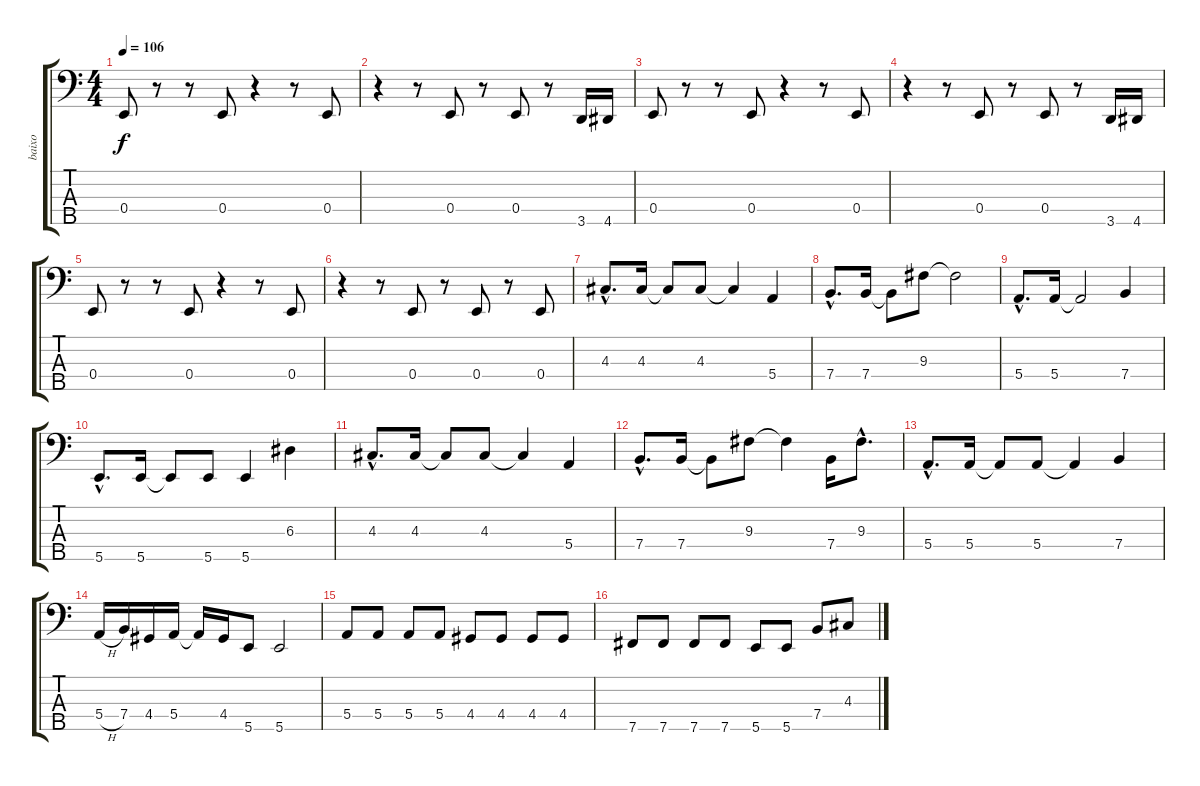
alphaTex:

\track ("baixo" "baixo") {instrument electricbassfinger}
\staff {score tabs}
\tuning (G2 D2 A1 E1 B0) {hide}
\ts (4 4)
\tempo 106
\clef f4
\ks c
0.4.8{dy f} r.8 r.8 0.4.8 r.4 r.8 0.4.8 |
r.4 r.8 0.4.8 r.8 0.4.8 r.8 3.5.16 4.5.16 |
0.4.8 r.8 r.8 0.4.8 r.4 r.8 0.4.8 |
r.4 r.8 0.4.8 r.8 0.4.8 r.8 3.5.16 4.5.16 |
0.4.8 r.8 r.8 0.4.8 r.4 r.8 0.4.8 |
r.4 r.8 0.4.8 r.8 0.4.8 r.8 0.4.8 |
4.3{hac}.8{d} 4.3.16 4.3{t}.8 4.3.8 4.3{t}.4 5.4.4 |
7.4{hac}.8{d} 7.4.16 7.4{t}.8 9.3.8 9.3{t}.2 |
5.4{hac}.8{d} 5.4.16 5.4{t}.2 7.4.4 |
5.5{hac}.8{d} 5.5.16 5.5{t}.8 5.5.8 5.5.4 6.3.4 |
4.3{hac}.8{d} 4.3.16 4.3{t}.8 4.3.8 4.3{t}.4 5.4.4 |
7.4{hac}.8{d} 7.4.16 7.4{t}.8 9.3.8 9.3{t}.4 7.4.16 9.3{hac}.8{d} |
5.4{hac}.8{d} 5.4.16 5.4{t}.8 5.4.8 5.4{t}.4 7.4.4 |
5.4{h}.16 7.4.16 4.4.16 5.4.16 5.4{t}.16 4.4.16 5.5.8 5.5.2 |
5.4.8 5.4.8 5.4.8 5.4.8 4.4.8 4.4.8 4.4.8 4.4.8 |
7.5.8 7.5.8 7.5.8 7.5.8 5.5.8 5.5.8 7.4.8 4.3.8
